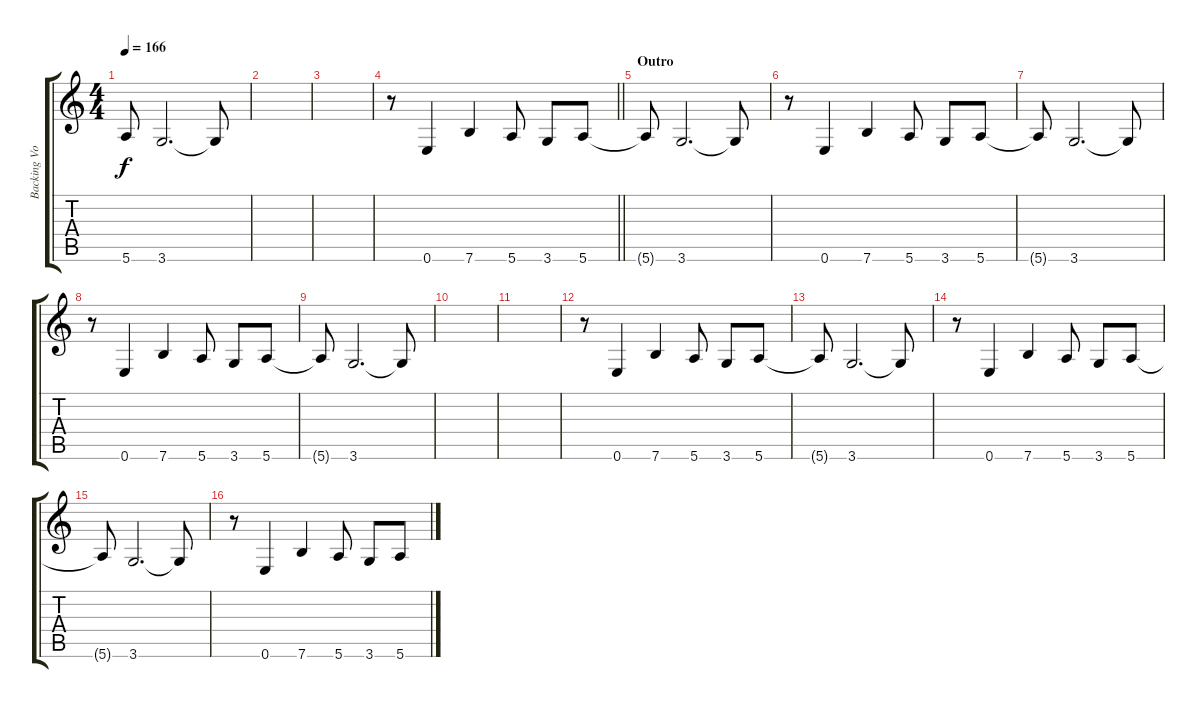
\track ("Backing Vocals" "Backing Vo") {instrument fretlessbass}
\staff {score tabs}
\tuning (E4 B3 G3 D3 A2 E2) {hide}
\ts (4 4)
\tempo 166
\clef g2
\ks c
5.6{t}.8{dy f} 3.6.2{d} 3.6{t}.8 |
|
|
\barLineRight lightlight
r.8 0.6.4 7.6.4 5.6.8 3.6.8 5.6.8 |
\section ("" "Outro")
5.6{t}.8 3.6.2{d} 3.6{t}.8 |
r.8 0.6.4 7.6.4 5.6.8 3.6.8 5.6.8 |
5.6{t}.8 3.6.2{d} 3.6{t}.8 |
r.8 0.6.4 7.6.4 5.6.8 3.6.8 5.6.8 |
5.6{t}.8 3.6.2{d} 3.6{t}.8 |
|
|
r.8 0.6.4 7.6.4 5.6.8 3.6.8 5.6.8 |
5.6{t}.8 3.6.2{d} 3.6{t}.8 |
r.8 0.6.4 7.6.4 5.6.8 3.6.8 5.6.8 |
5.6{t}.8 3.6.2{d} 3.6{t}.8 |
r.8 0.6.4 7.6.4 5.6.8 3.6.8 5.6.8
